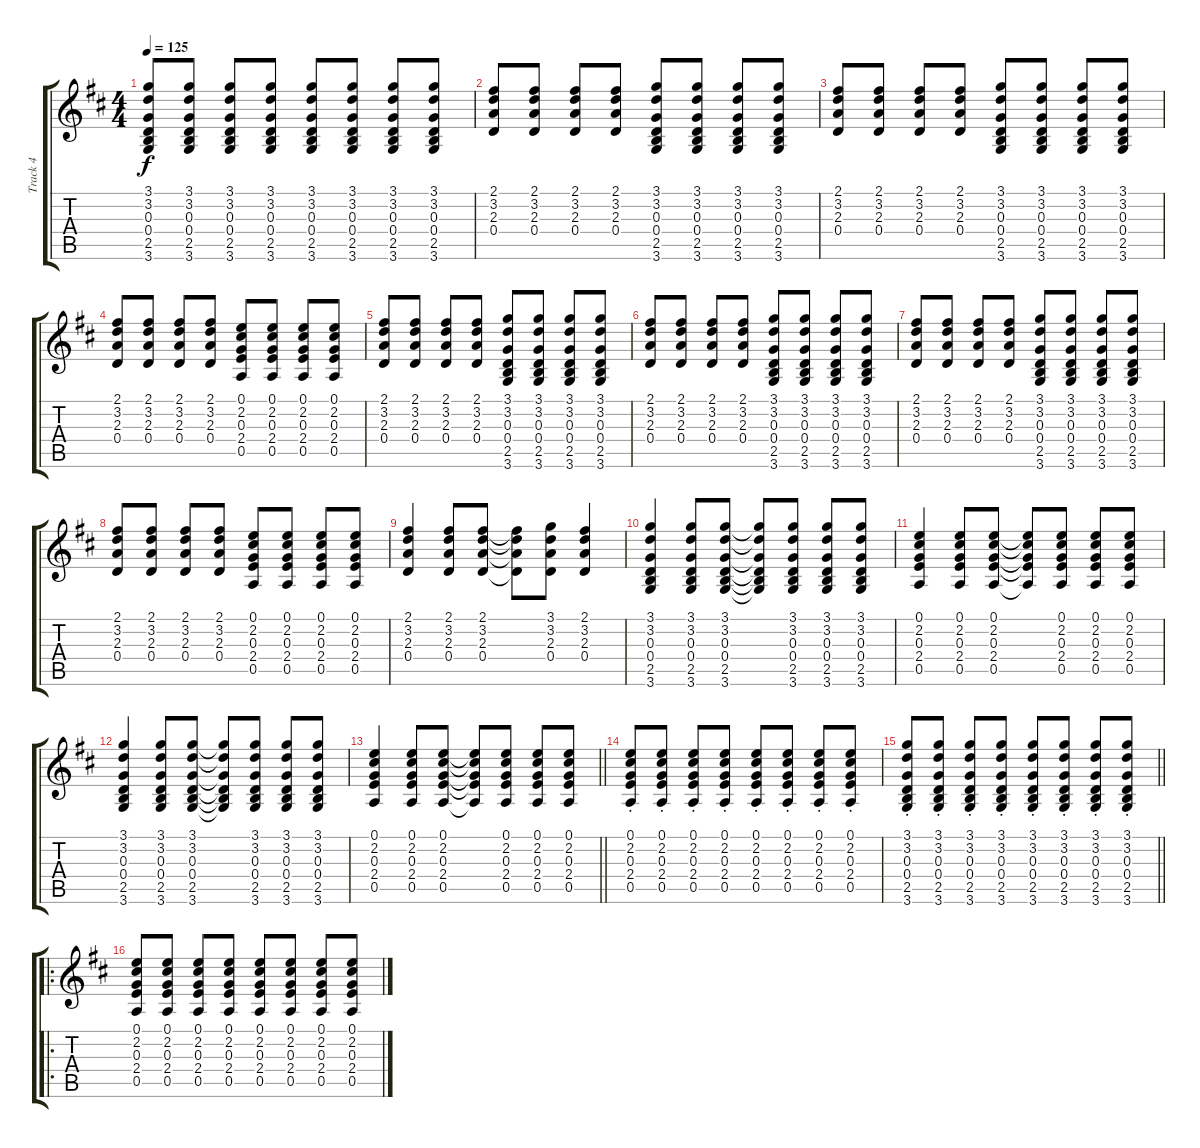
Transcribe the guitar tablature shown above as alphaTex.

\track ("Track 4" "Track 4") {instrument acousticguitarsteel}
\staff {score tabs}
\tuning (E4 B3 G3 D3 A2 E2) {hide}
\ts (4 4)
\tempo 125
\clef g2
\ks d
(3.1 3.2 0.3 0.4 2.5 3.6).8{dy f} (3.1 3.2 0.3 0.4 2.5 3.6).8 (3.1 3.2 0.3 0.4 2.5 3.6).8 (3.1 3.2 0.3 0.4 2.5 3.6).8 (3.1 3.2 0.3 0.4 2.5 3.6).8 (3.1 3.2 0.3 0.4 2.5 3.6).8 (3.1 3.2 0.3 0.4 2.5 3.6).8 (3.1 3.2 0.3 0.4 2.5 3.6).8 |
(2.1 3.2 2.3 0.4).8 (2.1 3.2 2.3 0.4).8 (2.1 3.2 2.3 0.4).8 (2.1 3.2 2.3 0.4).8 (3.1 3.2 0.3 0.4 2.5 3.6).8 (3.1 3.2 0.3 0.4 2.5 3.6).8 (3.1 3.2 0.3 0.4 2.5 3.6).8 (3.1 3.2 0.3 0.4 2.5 3.6).8 |
(2.1 3.2 2.3 0.4).8 (2.1 3.2 2.3 0.4).8 (2.1 3.2 2.3 0.4).8 (2.1 3.2 2.3 0.4).8 (3.1 3.2 0.3 0.4 2.5 3.6).8 (3.1 3.2 0.3 0.4 2.5 3.6).8 (3.1 3.2 0.3 0.4 2.5 3.6).8 (3.1 3.2 0.3 0.4 2.5 3.6).8 |
(2.1 3.2 2.3 0.4).8 (2.1 3.2 2.3 0.4).8 (2.1 3.2 2.3 0.4).8 (2.1 3.2 2.3 0.4).8 (0.1 2.2 0.3 2.4 0.5).8 (0.1 2.2 0.3 2.4 0.5).8 (0.1 2.2 0.3 2.4 0.5).8 (0.1 2.2 0.3 2.4 0.5).8 |
(2.1 3.2 2.3 0.4).8 (2.1 3.2 2.3 0.4).8 (2.1 3.2 2.3 0.4).8 (2.1 3.2 2.3 0.4).8 (3.1 3.2 0.3 0.4 2.5 3.6).8 (3.1 3.2 0.3 0.4 2.5 3.6).8 (3.1 3.2 0.3 0.4 2.5 3.6).8 (3.1 3.2 0.3 0.4 2.5 3.6).8 |
(2.1 3.2 2.3 0.4).8 (2.1 3.2 2.3 0.4).8 (2.1 3.2 2.3 0.4).8 (2.1 3.2 2.3 0.4).8 (3.1 3.2 0.3 0.4 2.5 3.6).8 (3.1 3.2 0.3 0.4 2.5 3.6).8 (3.1 3.2 0.3 0.4 2.5 3.6).8 (3.1 3.2 0.3 0.4 2.5 3.6).8 |
(2.1 3.2 2.3 0.4).8 (2.1 3.2 2.3 0.4).8 (2.1 3.2 2.3 0.4).8 (2.1 3.2 2.3 0.4).8 (3.1 3.2 0.3 0.4 2.5 3.6).8 (3.1 3.2 0.3 0.4 2.5 3.6).8 (3.1 3.2 0.3 0.4 2.5 3.6).8 (3.1 3.2 0.3 0.4 2.5 3.6).8 |
(2.1 3.2 2.3 0.4).8 (2.1 3.2 2.3 0.4).8 (2.1 3.2 2.3 0.4).8 (2.1 3.2 2.3 0.4).8 (0.1 2.2 0.3 2.4 0.5).8 (0.1 2.2 0.3 2.4 0.5).8 (0.1 2.2 0.3 2.4 0.5).8 (0.1 2.2 0.3 2.4 0.5).8 |
(2.1 3.2 2.3 0.4).4 (2.1 3.2 2.3 0.4).8 (2.1 3.2 2.3 0.4).8 (2.1{t} 3.2{t} 2.3{t} 0.4{t}).8 (3.1 3.2 2.3 0.4).8 (2.1 3.2 2.3 0.4).4 |
(3.1 3.2 0.3 0.4 2.5 3.6).4 (3.1 3.2 0.3 0.4 2.5 3.6).8 (3.1 3.2 0.3 0.4 2.5 3.6).8 (3.1{t} 3.2{t} 0.3{t} 0.4{t} 2.5{t} 3.6{t}).8 (3.1 3.2 0.3 0.4 2.5 3.6).8 (3.1 3.2 0.3 0.4 2.5 3.6).8 (3.1 3.2 0.3 0.4 2.5 3.6).8 |
(0.1 2.2 0.3 2.4 0.5).4 (0.1 2.2 0.3 2.4 0.5).8 (0.1 2.2 0.3 2.4 0.5).8 (0.1{t} 2.2{t} 0.3{t} 2.4{t} 0.5{t}).8 (0.1 2.2 0.3 2.4 0.5).8 (0.1 2.2 0.3 2.4 0.5).8 (0.1 2.2 0.3 2.4 0.5).8 |
(3.1 3.2 0.3 0.4 2.5 3.6).4 (3.1 3.2 0.3 0.4 2.5 3.6).8 (3.1 3.2 0.3 0.4 2.5 3.6).8 (3.1{t} 3.2{t} 0.3{t} 0.4{t} 2.5{t} 3.6{t}).8 (3.1 3.2 0.3 0.4 2.5 3.6).8 (3.1 3.2 0.3 0.4 2.5 3.6).8 (3.1 3.2 0.3 0.4 2.5 3.6).8 |
\barLineRight lightlight
(0.1 2.2 0.3 2.4 0.5).4 (0.1 2.2 0.3 2.4 0.5).8 (0.1 2.2 0.3 2.4 0.5).8 (0.1{t} 2.2{t} 0.3{t} 2.4{t} 0.5{t}).8 (0.1 2.2 0.3 2.4 0.5).8 (0.1 2.2 0.3 2.4 0.5).8 (0.1 2.2 0.3 2.4 0.5).8 |
(0.1{st} 2.2{st} 0.3{st} 2.4{st} 0.5{st}).8 (0.1{st} 2.2{st} 0.3{st} 2.4{st} 0.5{st}).8 (0.1{st} 2.2{st} 0.3{st} 2.4{st} 0.5{st}).8 (0.1{st} 2.2{st} 0.3{st} 2.4{st} 0.5{st}).8 (0.1{st} 2.2{st} 0.3{st} 2.4{st} 0.5{st}).8 (0.1{st} 2.2{st} 0.3{st} 2.4{st} 0.5{st}).8 (0.1{st} 2.2{st} 0.3{st} 2.4{st} 0.5{st}).8 (0.1{st} 2.2{st} 0.3{st} 2.4{st} 0.5{st}).8 |
\barLineRight lightlight
(3.1{st} 3.2{st} 0.3{st} 0.4{st} 2.5{st} 3.6{st}).8 (3.1{st} 3.2{st} 0.3{st} 0.4{st} 2.5{st} 3.6{st}).8 (3.1{st} 3.2{st} 0.3{st} 0.4{st} 2.5{st} 3.6{st}).8 (3.1{st} 3.2{st} 0.3{st} 0.4{st} 2.5{st} 3.6{st}).8 (3.1{st} 3.2{st} 0.3{st} 0.4{st} 2.5{st} 3.6{st}).8 (3.1{st} 3.2{st} 0.3{st} 0.4{st} 2.5{st} 3.6{st}).8 (3.1{st} 3.2{st} 0.3{st} 0.4{st} 2.5{st} 3.6{st}).8 (3.1{st} 3.2{st} 0.3{st} 0.4{st} 2.5{st} 3.6{st}).8 |
\ro
(0.1 2.2 0.3 2.4 0.5).8 (0.1 2.2 0.3 2.4 0.5).8 (0.1 2.2 0.3 2.4 0.5).8 (0.1 2.2 0.3 2.4 0.5).8 (0.1 2.2 0.3 2.4 0.5).8 (0.1 2.2 0.3 2.4 0.5).8 (0.1 2.2 0.3 2.4 0.5).8 (0.1 2.2 0.3 2.4 0.5).8
